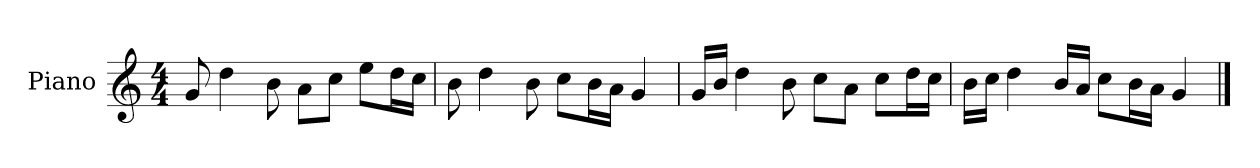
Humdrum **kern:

**kern
*part1
*staff1
*I"Piano
*I'P-no
*clefG2
*k[]
*M4/4
*MM90
=1
8g/
4dd\
8b\
8a\L
8cc\J
8ee\L
16dd\L
16cc\JJ
=2
8b\
4dd\
8b\
8cc\L
16b\L
16a\JJ
4g/
=3
16g/LL
16b/JJ
4dd\
8b\
8cc\L
8a\J
8cc\L
16dd\L
16cc\JJ
=4
16b\LL
16cc\JJ
4dd\
16b/LL
16a/JJ
8cc\L
16b\L
16a\JJ
4g/
==
*-
